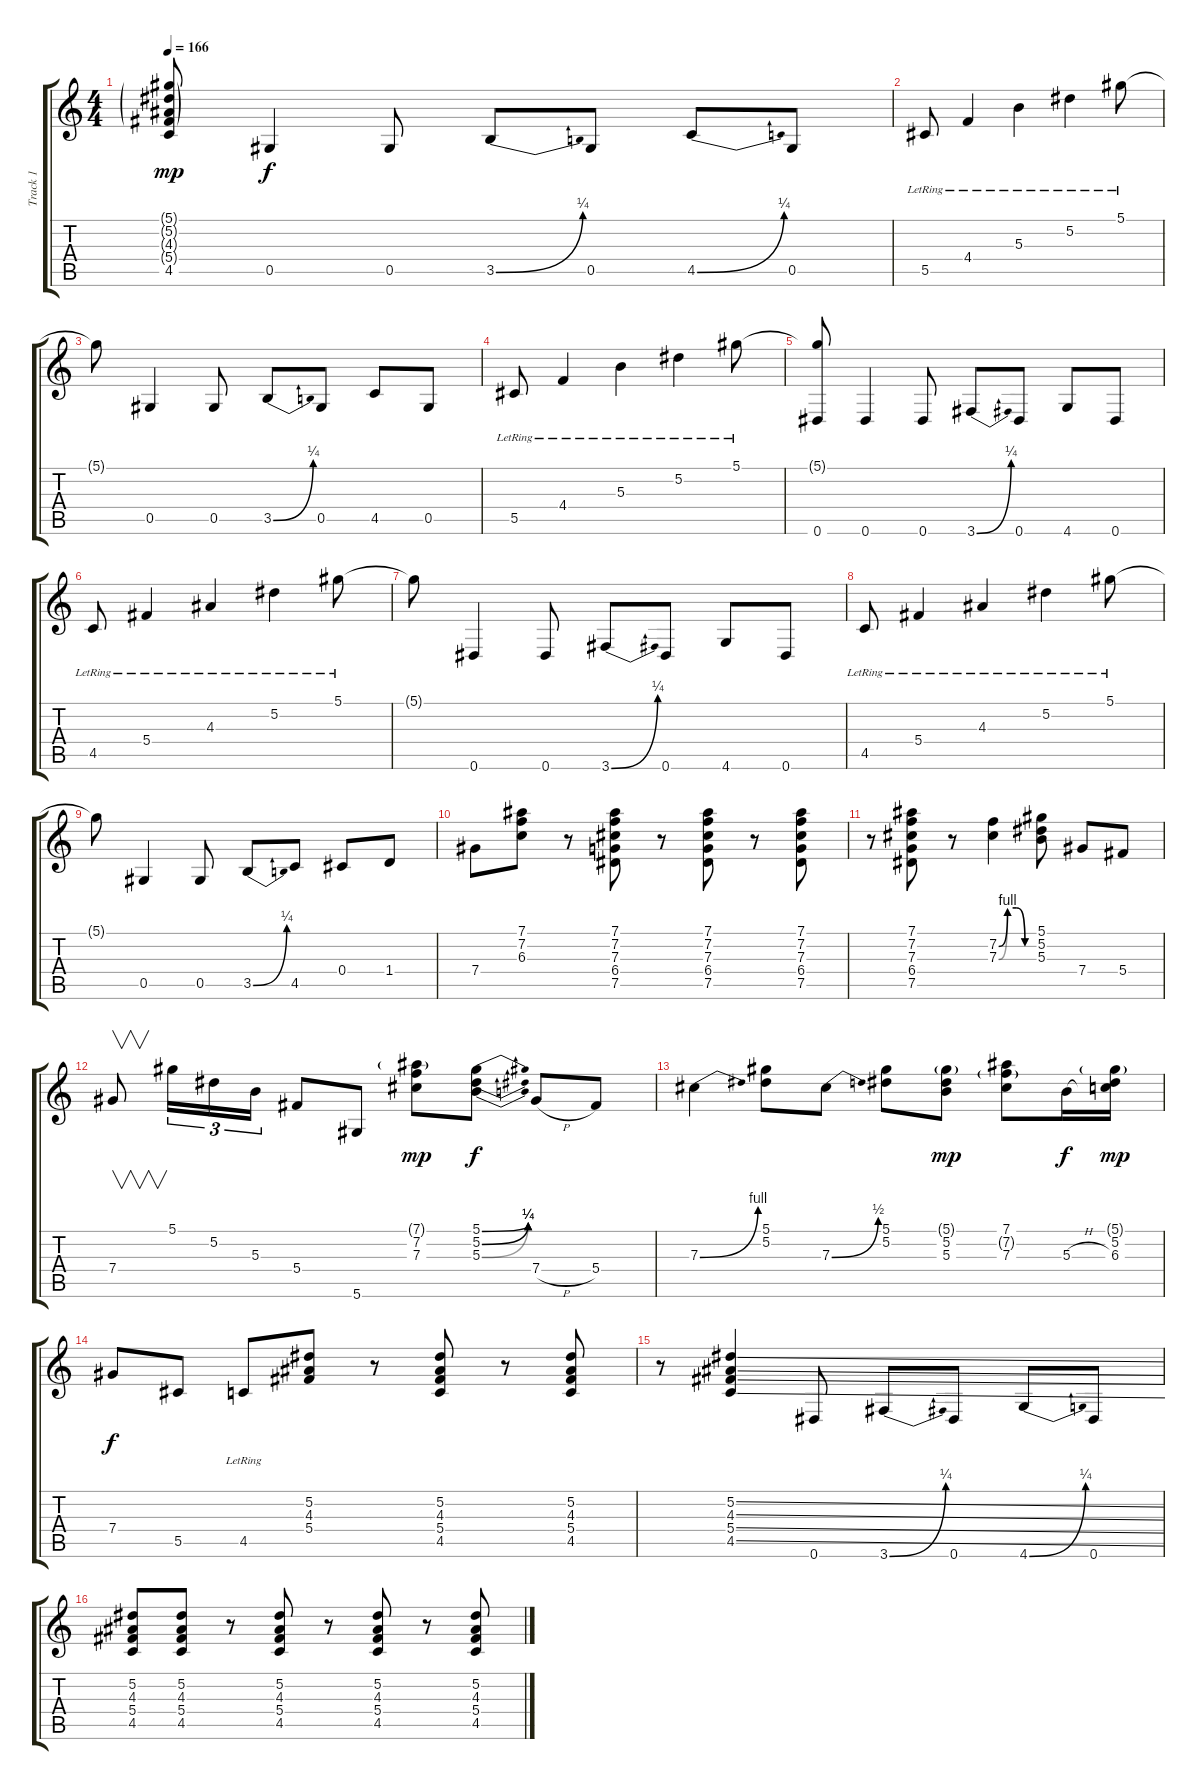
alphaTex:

\track ("Track 1" "Track 1") {instrument acousticguitarnylon}
\staff {score tabs}
\tuning (Eb4 Bb3 Gb3 Db3 Ab2 Eb2) {hide}
\ts (4 4)
\tempo 166
\clef g2
\ks c
(5.1{g} 5.2{g} 4.3{g} 5.4{g} 4.5{t}).8{dy mp} 0.5.4{dy f} 0.5.8 3.5{be (bend 0 0 60 1)}.8 0.5.8 4.5{be (bend 0 0 60 1)}.8 0.5.8 |
5.5{lr}.8 4.4{lr}.4 5.3{lr}.4 5.2{lr}.4 5.1{lr}.8 |
5.1{t}.8 0.5.4 0.5.8 3.5{be (bend 0 0 60 1)}.8 0.5.8 4.5.8 0.5.8 |
5.5{lr}.8 4.4{lr}.4 5.3{lr}.4 5.2{lr}.4 5.1{lr}.8 |
(5.1{t} 0.6).8 0.6.4 0.6.8 3.6{be (bend 0 0 60 1)}.8 0.6.8 4.6.8 0.6.8 |
4.5{lr}.8 5.4{lr}.4 4.3{lr}.4 5.2{lr}.4 5.1{lr}.8 |
5.1{t}.8 0.6.4 0.6.8 3.6{be (bend 0 0 60 1)}.8 0.6.8 4.6.8 0.6.8 |
4.5{lr}.8 5.4{lr}.4 4.3{lr}.4 5.2{lr}.4 5.1{lr}.8 |
5.1{t}.8 0.5.4 0.5.8 3.5{be (bend 0 0 60 1)}.8 4.5.8 0.4.8 1.4.8 |
7.4.8 (7.1 7.2 6.3).8 r.8 (7.1 7.2 7.3 6.4 7.5).8 r.8 (7.1 7.2 7.3 6.4 7.5).8 r.8 (7.1 7.2 7.3 6.4 7.5).8 |
r.8 (7.1 7.2 7.3 6.4 7.5).8 r.8 (7.2{be (custom 0 0 15 4 30 4 45 0 60 0)} 7.3{be (custom 0 0 15 4 30 4 45 0 60 0)}).4 (5.1 5.2 5.3).8 7.4.8 5.4.8 |
7.4.8{v} 5.1.16{tu (3 2)} 5.2.16{tu (3 2)} 5.3.16{tu (3 2)} 5.4.8 5.6.8 (7.1{g} 7.2 7.3).8{dy mp} (5.1{be (bend 0 0 60 1)} 5.2{be (bend 0 0 60 1)} 5.3{be (bend 0 0 60 1)}).8{dy f} 7.4{h}.8 5.4.8 |
7.3{be (bend 0 0 60 4)}.4 (5.1 5.2).8 7.3{be (bend 0 0 60 2)}.8 (5.1 5.2).8 (5.1{g} 5.2 5.3).8{dy mp} (7.1 7.2{g} 7.3).8 5.3{h}.16{dy f} (5.1{g} 5.2 6.3).16{dy mp} |
7.4.8{dy f} 5.5.8 4.5{lr}.8 (5.2 4.3 5.4).8 r.8 (5.2 4.3 5.4 4.5).8 r.8 (5.2 4.3 5.4 4.5).8 |
r.8 (5.2{ss} 4.3{ss} 5.4{ss} 4.5{ss}).4 0.6.8 3.6{be (bend 0 0 60 1)}.8 0.6.8 4.6{be (bend 0 0 60 1)}.8 0.6.8 |
(5.2 4.3 5.4 4.5).8 (5.2 4.3 5.4 4.5).8 r.8 (5.2 4.3 5.4 4.5).8 r.8 (5.2 4.3 5.4 4.5).8 r.8 (5.2 4.3 5.4 4.5).8
